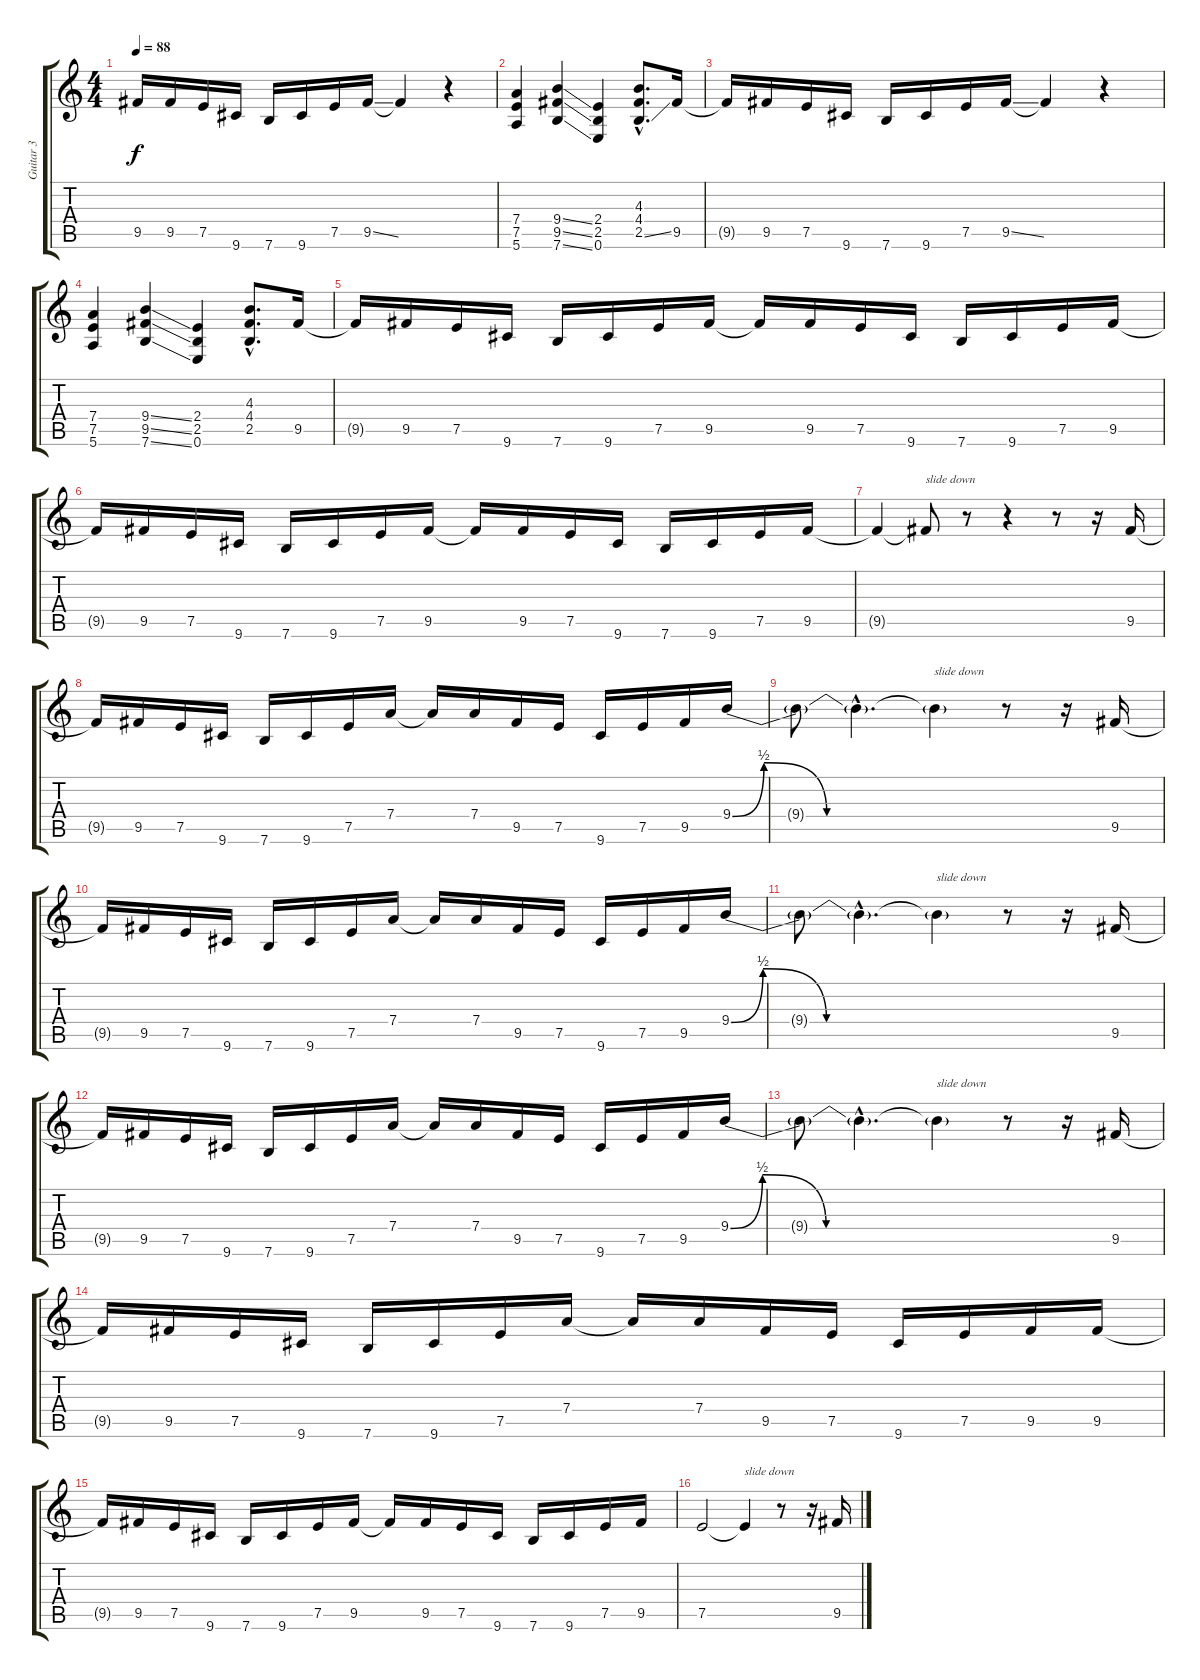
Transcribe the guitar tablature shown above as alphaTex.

\track ("Guitar 3" "Guitar 3") {instrument overdrivenguitar}
\staff {score tabs}
\tuning (E4 B3 G3 D3 A2 E2) {hide}
\ts (4 4)
\tempo 88
\clef g2
\ks c
9.5{t}.16{dy f} 9.5.16 7.5.16 9.6.16 7.6.16 9.6.16 7.5.16 9.5{ss}.16 9.5{t}.4 r.4 |
(7.4 7.5 5.6).4 (9.4{ss} 9.5{ss} 7.6{ss}).4 (2.4 2.5 0.6).4 (4.3{hac} 4.4{hac} 2.5{ss hac}).8{d} 9.5.16 |
9.5{t}.16 9.5.16 7.5.16 9.6.16 7.6.16 9.6.16 7.5.16 9.5{ss}.16 9.5{t}.4 r.4 |
(7.4 7.5 5.6).4 (9.4{ss} 9.5{ss} 7.6{ss}).4 (2.4 2.5 0.6).4 (4.3{hac} 4.4{hac} 2.5{hac}).8{d} 9.5.16 |
9.5{t}.16 9.5.16 7.5.16 9.6.16 7.6.16 9.6.16 7.5.16 9.5.16 9.5{t}.16 9.5.16 7.5.16 9.6.16 7.6.16 9.6.16 7.5.16 9.5.16 |
9.5{t}.16 9.5.16 7.5.16 9.6.16 7.6.16 9.6.16 7.5.16 9.5.16 9.5{t}.16 9.5.16 7.5.16 9.6.16 7.6.16 9.6.16 7.5.16 9.5.16 |
9.5{t}.4 9.5{t}.8{txt "slide down"} r.8 r.4 r.8 r.16 9.5.16 |
9.5{t}.16 9.5.16 7.5.16 9.6.16 7.6.16 9.6.16 7.5.16 7.4.16 7.4{t}.16 7.4.16 9.5.16 7.5.16 9.6.16 7.5.16 9.5.16 9.4{be (custom 0 0 7 2 21 0 30 0 45 0 60 0)}.16 |
9.4{t}.8 9.4{hac t}.4{d} 9.4{t}.4{txt "slide down"} r.8 r.16 9.5.16 |
9.5{t}.16 9.5.16 7.5.16 9.6.16 7.6.16 9.6.16 7.5.16 7.4.16 7.4{t}.16 7.4.16 9.5.16 7.5.16 9.6.16 7.5.16 9.5.16 9.4{be (custom 0 0 7 2 21 0 30 0 45 0 60 0)}.16 |
9.4{t}.8 9.4{hac t}.4{d} 9.4{t}.4{txt "slide down"} r.8 r.16 9.5.16 |
9.5{t}.16 9.5.16 7.5.16 9.6.16 7.6.16 9.6.16 7.5.16 7.4.16 7.4{t}.16 7.4.16 9.5.16 7.5.16 9.6.16 7.5.16 9.5.16 9.4{be (custom 0 0 7 2 21 0 30 0 45 0 60 0)}.16 |
9.4{t}.8 9.4{hac t}.4{d} 9.4{t}.4{txt "slide down"} r.8 r.16 9.5.16 |
9.5{t}.16 9.5.16 7.5.16 9.6.16 7.6.16 9.6.16 7.5.16 7.4.16 7.4{t}.16 7.4.16 9.5.16 7.5.16 9.6.16 7.5.16 9.5.16 9.5.16 |
9.5{t}.16 9.5.16 7.5.16 9.6.16 7.6.16 9.6.16 7.5.16 9.5.16 9.5{t}.16 9.5.16 7.5.16 9.6.16 7.6.16 9.6.16 7.5.16 9.5.16 |
7.5.2 7.5{t}.4{txt "slide down"} r.8 r.16 9.5.16
